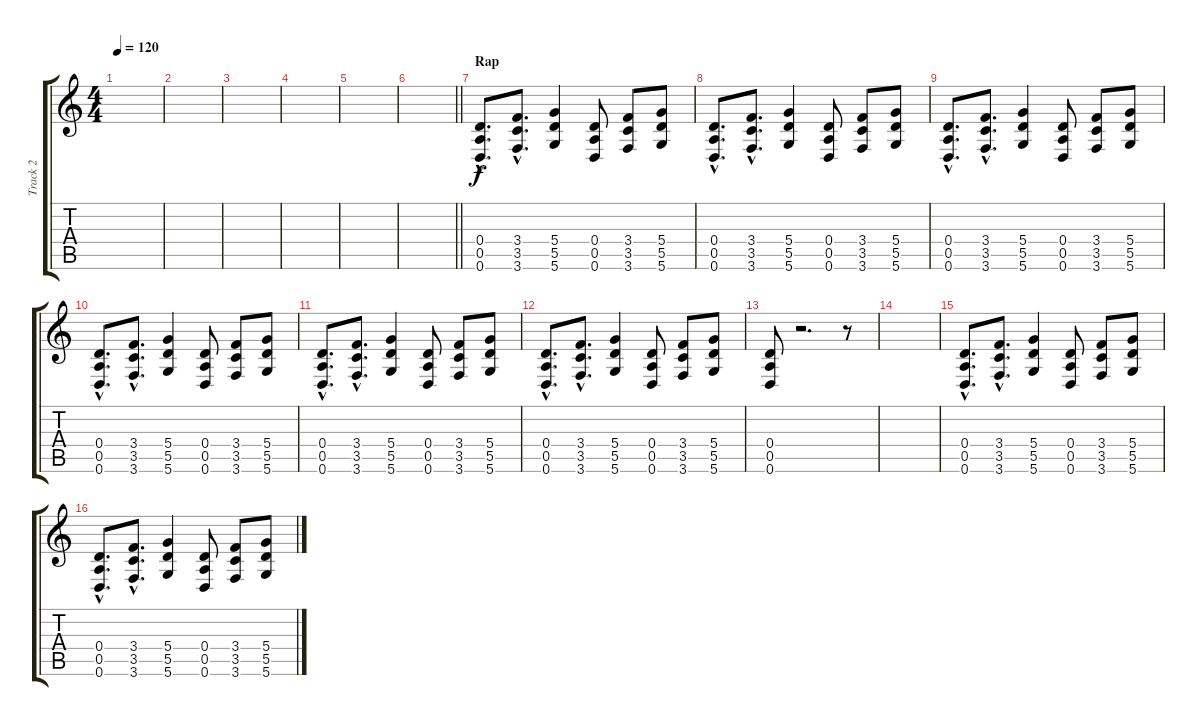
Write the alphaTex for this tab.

\track ("Track 2" "Track 2") {instrument distortionguitar}
\staff {score tabs}
\tuning (E4 B3 G3 D3 A2 D2) {hide}
\ts (4 4)
\tempo 120
\clef g2
\ks c
|
|
|
|
|
\barLineRight lightlight
|
\section ("" "Rap")
(0.4{hac} 0.5{hac} 0.6{hac}).8{d volume 13} (3.4{hac} 3.5{hac} 3.6{hac}).8{d} (5.4 5.5 5.6).4 (0.4 0.5 0.6).8 (3.4 3.5 3.6).8 (5.4 5.5 5.6).8 |
(0.4{hac} 0.5{hac} 0.6{hac}).8{d} (3.4{hac} 3.5{hac} 3.6{hac}).8{d} (5.4 5.5 5.6).4 (0.4 0.5 0.6).8 (3.4 3.5 3.6).8 (5.4 5.5 5.6).8 |
(0.4{hac} 0.5{hac} 0.6{hac}).8{d} (3.4{hac} 3.5{hac} 3.6{hac}).8{d} (5.4 5.5 5.6).4 (0.4 0.5 0.6).8 (3.4 3.5 3.6).8 (5.4 5.5 5.6).8 |
(0.4{hac} 0.5{hac} 0.6{hac}).8{d} (3.4{hac} 3.5{hac} 3.6{hac}).8{d} (5.4 5.5 5.6).4 (0.4 0.5 0.6).8 (3.4 3.5 3.6).8 (5.4 5.5 5.6).8 |
(0.4{hac} 0.5{hac} 0.6{hac}).8{d} (3.4{hac} 3.5{hac} 3.6{hac}).8{d} (5.4 5.5 5.6).4 (0.4 0.5 0.6).8 (3.4 3.5 3.6).8 (5.4 5.5 5.6).8 |
(0.4{hac} 0.5{hac} 0.6{hac}).8{d} (3.4{hac} 3.5{hac} 3.6{hac}).8{d} (5.4 5.5 5.6).4 (0.4 0.5 0.6).8 (3.4 3.5 3.6).8 (5.4 5.5 5.6).8 |
(0.4 0.5 0.6).8 r.2{d} r.8 |
|
(0.4{hac} 0.5{hac} 0.6{hac}).8{d} (3.4{hac} 3.5{hac} 3.6{hac}).8{d} (5.4 5.5 5.6).4 (0.4 0.5 0.6).8 (3.4 3.5 3.6).8 (5.4 5.5 5.6).8 |
(0.4{hac} 0.5{hac} 0.6{hac}).8{d} (3.4{hac} 3.5{hac} 3.6{hac}).8{d} (5.4 5.5 5.6).4 (0.4 0.5 0.6).8 (3.4 3.5 3.6).8 (5.4 5.5 5.6).8
